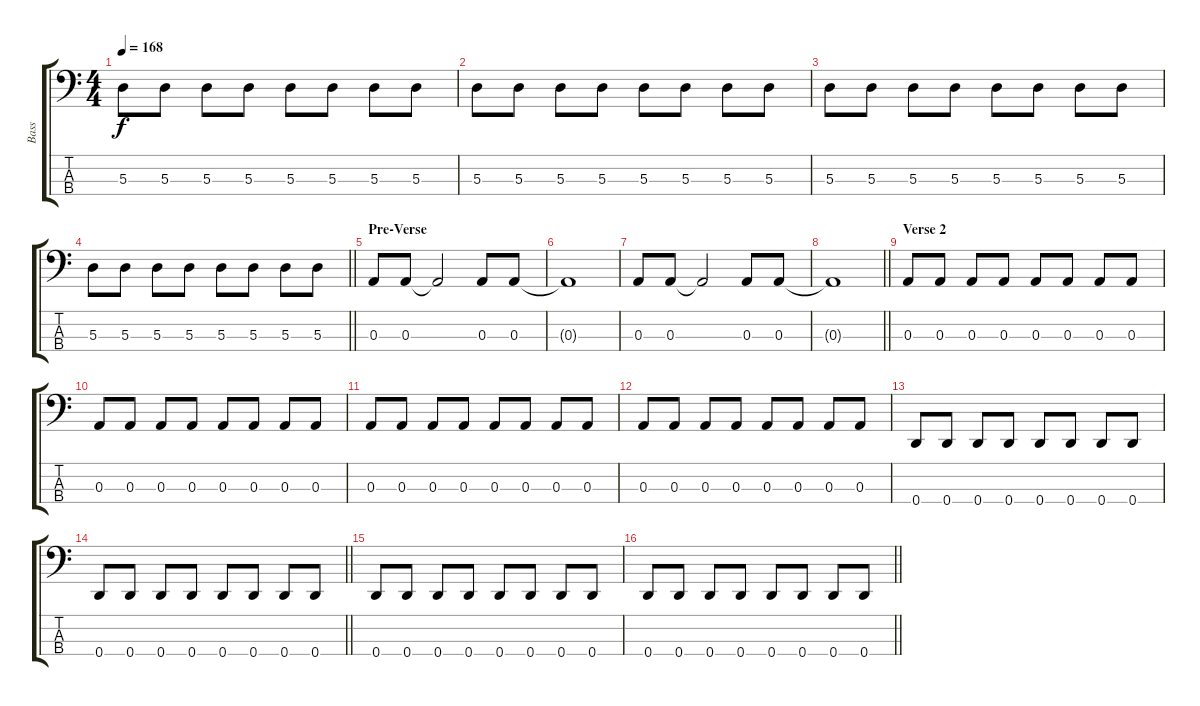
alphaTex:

\track ("Bass" "Bass") {instrument electricbasspick}
\staff {score tabs}
\tuning (G2 D2 A1 D1) {hide}
\ts (4 4)
\tempo 168
\clef f4
\ks c
5.3.8{dy f} 5.3.8 5.3.8 5.3.8 5.3.8 5.3.8 5.3.8 5.3.8 |
5.3.8 5.3.8 5.3.8 5.3.8 5.3.8 5.3.8 5.3.8 5.3.8 |
5.3.8 5.3.8 5.3.8 5.3.8 5.3.8 5.3.8 5.3.8 5.3.8 |
\barLineRight lightlight
5.3.8 5.3.8 5.3.8 5.3.8 5.3.8 5.3.8 5.3.8 5.3.8 |
\section ("" "Pre-Verse")
0.3.8 0.3.8 0.3{t}.2 0.3.8 0.3.8 |
0.3{t}.1 |
0.3.8 0.3.8 0.3{t}.2 0.3.8 0.3.8 |
\barLineRight lightlight
0.3{t}.1 |
\section ("" "Verse 2")
0.3.8 0.3.8 0.3.8 0.3.8 0.3.8 0.3.8 0.3.8 0.3.8 |
0.3.8 0.3.8 0.3.8 0.3.8 0.3.8 0.3.8 0.3.8 0.3.8 |
0.3.8 0.3.8 0.3.8 0.3.8 0.3.8 0.3.8 0.3.8 0.3.8 |
0.3.8 0.3.8 0.3.8 0.3.8 0.3.8 0.3.8 0.3.8 0.3.8 |
0.4.8 0.4.8 0.4.8 0.4.8 0.4.8 0.4.8 0.4.8 0.4.8 |
\barLineRight lightlight
0.4.8 0.4.8 0.4.8 0.4.8 0.4.8 0.4.8 0.4.8 0.4.8 |
0.4.8 0.4.8 0.4.8 0.4.8 0.4.8 0.4.8 0.4.8 0.4.8 |
\barLineRight lightlight
0.4.8 0.4.8 0.4.8 0.4.8 0.4.8 0.4.8 0.4.8 0.4.8
